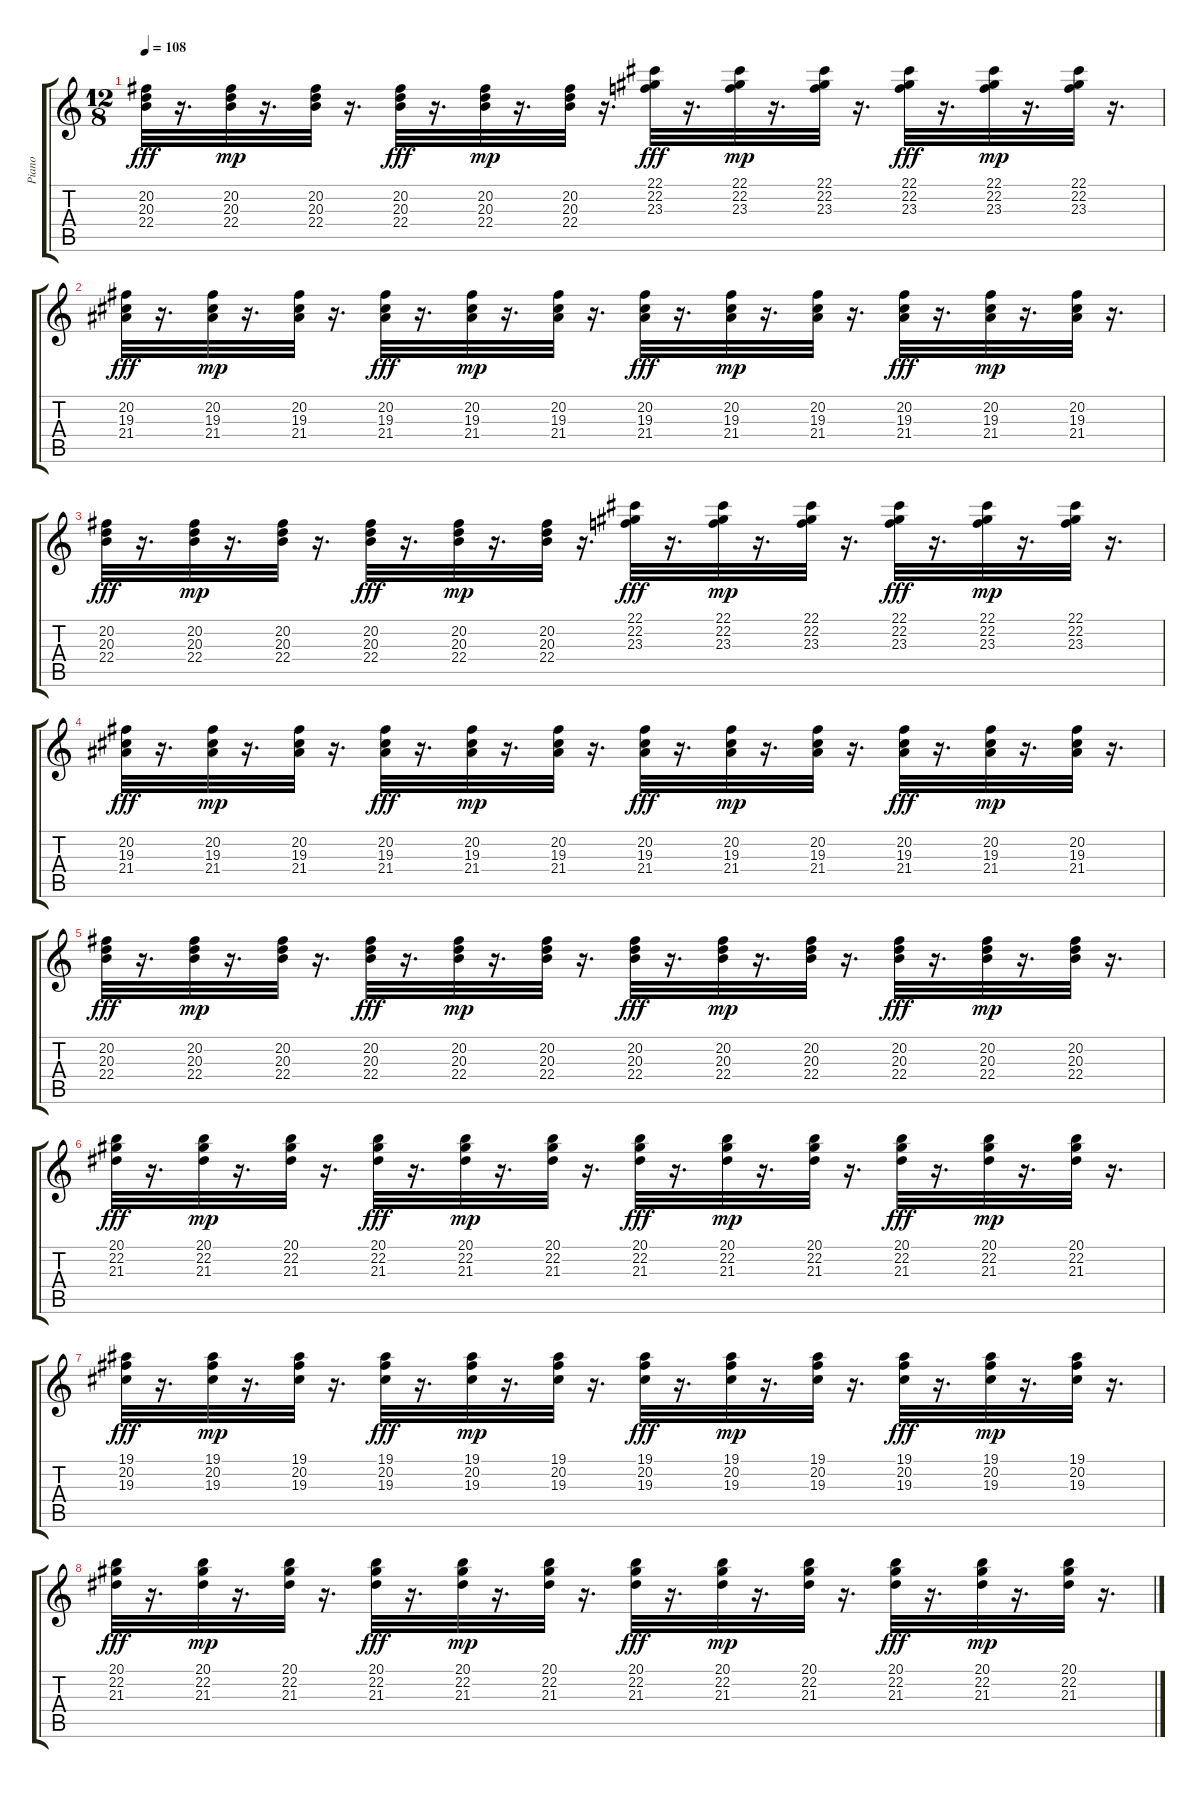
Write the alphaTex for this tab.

\track ("Piano" "Piano") {instrument acousticgrandpiano}
\staff {score tabs}
\tuning (Eb4 Bb3 Gb3 Db3 Ab2 Eb2) {hide}
\ts (12 8)
\tempo 108
\clef g2
\ks c
(20.2 20.3 22.4).32{dy fff} r.16{d} (20.2 20.3 22.4).32{dy mp} r.16{d} (20.2 20.3 22.4).32 r.16{d} (20.2 20.3 22.4).32{dy fff} r.16{d} (20.2 20.3 22.4).32{dy mp} r.16{d} (20.2 20.3 22.4).32 r.16{d} (22.1 22.2 23.3).32{dy fff} r.16{d} (22.1 22.2 23.3).32{dy mp} r.16{d} (22.1 22.2 23.3).32 r.16{d} (22.1 22.2 23.3).32{dy fff} r.16{d} (22.1 22.2 23.3).32{dy mp} r.16{d} (22.1 22.2 23.3).32 r.16{d} |
(20.2 19.3 21.4).32{dy fff} r.16{d} (20.2 19.3 21.4).32{dy mp} r.16{d} (20.2 19.3 21.4).32 r.16{d} (20.2 19.3 21.4).32{dy fff} r.16{d} (20.2 19.3 21.4).32{dy mp} r.16{d} (20.2 19.3 21.4).32 r.16{d} (20.2 19.3 21.4).32{dy fff} r.16{d} (20.2 19.3 21.4).32{dy mp} r.16{d} (20.2 19.3 21.4).32 r.16{d} (20.2 19.3 21.4).32{dy fff} r.16{d} (20.2 19.3 21.4).32{dy mp} r.16{d} (20.2 19.3 21.4).32 r.16{d} |
(20.2 20.3 22.4).32{dy fff} r.16{d} (20.2 20.3 22.4).32{dy mp} r.16{d} (20.2 20.3 22.4).32 r.16{d} (20.2 20.3 22.4).32{dy fff} r.16{d} (20.2 20.3 22.4).32{dy mp} r.16{d} (20.2 20.3 22.4).32 r.16{d} (22.1 22.2 23.3).32{dy fff} r.16{d} (22.1 22.2 23.3).32{dy mp} r.16{d} (22.1 22.2 23.3).32 r.16{d} (22.1 22.2 23.3).32{dy fff} r.16{d} (22.1 22.2 23.3).32{dy mp} r.16{d} (22.1 22.2 23.3).32 r.16{d} |
(20.2 19.3 21.4).32{dy fff} r.16{d} (20.2 19.3 21.4).32{dy mp} r.16{d} (20.2 19.3 21.4).32 r.16{d} (20.2 19.3 21.4).32{dy fff} r.16{d} (20.2 19.3 21.4).32{dy mp} r.16{d} (20.2 19.3 21.4).32 r.16{d} (20.2 19.3 21.4).32{dy fff} r.16{d} (20.2 19.3 21.4).32{dy mp} r.16{d} (20.2 19.3 21.4).32 r.16{d} (20.2 19.3 21.4).32{dy fff} r.16{d} (20.2 19.3 21.4).32{dy mp} r.16{d} (20.2 19.3 21.4).32 r.16{d} |
(20.2 20.3 22.4).32{dy fff} r.16{d} (20.2 20.3 22.4).32{dy mp} r.16{d} (20.2 20.3 22.4).32 r.16{d} (20.2 20.3 22.4).32{dy fff} r.16{d} (20.2 20.3 22.4).32{dy mp} r.16{d} (20.2 20.3 22.4).32 r.16{d} (20.2 20.3 22.4).32{dy fff} r.16{d} (20.2 20.3 22.4).32{dy mp} r.16{d} (20.2 20.3 22.4).32 r.16{d} (20.2 20.3 22.4).32{dy fff} r.16{d} (20.2 20.3 22.4).32{dy mp} r.16{d} (20.2 20.3 22.4).32 r.16{d} |
(20.1 22.2 21.3).32{dy fff} r.16{d} (20.1 22.2 21.3).32{dy mp} r.16{d} (20.1 22.2 21.3).32 r.16{d} (20.1 22.2 21.3).32{dy fff} r.16{d} (20.1 22.2 21.3).32{dy mp} r.16{d} (20.1 22.2 21.3).32 r.16{d} (20.1 22.2 21.3).32{dy fff} r.16{d} (20.1 22.2 21.3).32{dy mp} r.16{d} (20.1 22.2 21.3).32 r.16{d} (20.1 22.2 21.3).32{dy fff} r.16{d} (20.1 22.2 21.3).32{dy mp} r.16{d} (20.1 22.2 21.3).32 r.16{d} |
(19.1 20.2 19.3).32{dy fff} r.16{d} (19.1 20.2 19.3).32{dy mp} r.16{d} (19.1 20.2 19.3).32 r.16{d} (19.1 20.2 19.3).32{dy fff} r.16{d} (19.1 20.2 19.3).32{dy mp} r.16{d} (19.1 20.2 19.3).32 r.16{d} (19.1 20.2 19.3).32{dy fff} r.16{d} (19.1 20.2 19.3).32{dy mp} r.16{d} (19.1 20.2 19.3).32 r.16{d} (19.1 20.2 19.3).32{dy fff} r.16{d} (19.1 20.2 19.3).32{dy mp} r.16{d} (19.1 20.2 19.3).32 r.16{d} |
(20.1 22.2 21.3).32{dy fff} r.16{d} (20.1 22.2 21.3).32{dy mp} r.16{d} (20.1 22.2 21.3).32 r.16{d} (20.1 22.2 21.3).32{dy fff} r.16{d} (20.1 22.2 21.3).32{dy mp} r.16{d} (20.1 22.2 21.3).32 r.16{d} (20.1 22.2 21.3).32{dy fff} r.16{d} (20.1 22.2 21.3).32{dy mp} r.16{d} (20.1 22.2 21.3).32 r.16{d} (20.1 22.2 21.3).32{dy fff} r.16{d} (20.1 22.2 21.3).32{dy mp} r.16{d} (20.1 22.2 21.3).32 r.16{d}
